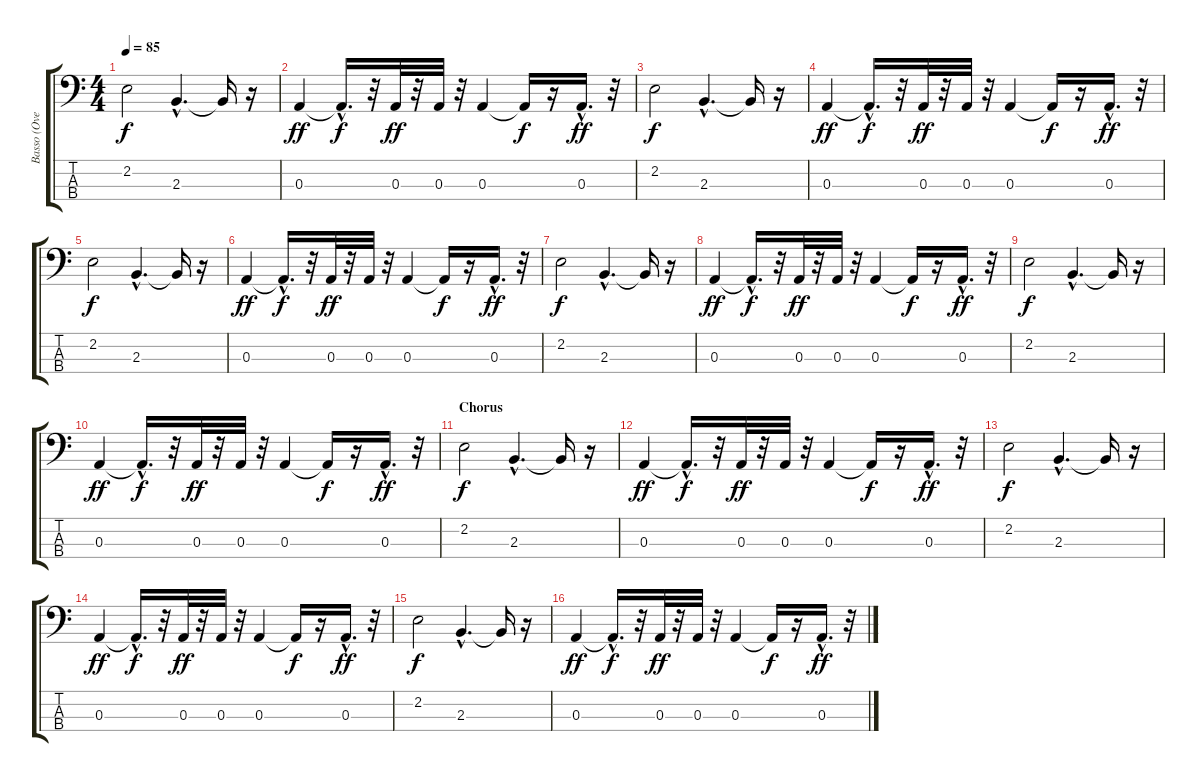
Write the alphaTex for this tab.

\track ("Basso (Overdub)" "Basso (Ove") {instrument acousticbass}
\staff {score tabs}
\tuning (G2 D2 A1 E1) {hide}
\ts (4 4)
\tempo 85
\clef f4
\ks c
2.2.2{dy f} 2.3{hac}.4{d} 2.3{t}.16 r.16 |
0.3.4{dy ff} 0.3{hac t}.16{d dy f} r.32 0.3.32{dy ff} r.32 0.3.32 r.32 0.3.4 0.3{t}.16{dy f} r.16 0.3{hac}.16{d dy ff} r.32 |
2.2.2{dy f} 2.3{hac}.4{d} 2.3{t}.16 r.16 |
0.3.4{dy ff} 0.3{hac t}.16{d dy f} r.32 0.3.32{dy ff} r.32 0.3.32 r.32 0.3.4 0.3{t}.16{dy f} r.16 0.3{hac}.16{d dy ff} r.32 |
2.2.2{dy f} 2.3{hac}.4{d} 2.3{t}.16 r.16 |
0.3.4{dy ff} 0.3{hac t}.16{d dy f} r.32 0.3.32{dy ff} r.32 0.3.32 r.32 0.3.4 0.3{t}.16{dy f} r.16 0.3{hac}.16{d dy ff} r.32 |
2.2.2{dy f} 2.3{hac}.4{d} 2.3{t}.16 r.16 |
0.3.4{dy ff} 0.3{hac t}.16{d dy f} r.32 0.3.32{dy ff} r.32 0.3.32 r.32 0.3.4 0.3{t}.16{dy f} r.16 0.3{hac}.16{d dy ff} r.32 |
2.2.2{dy f} 2.3{hac}.4{d} 2.3{t}.16 r.16 |
0.3.4{dy ff} 0.3{hac t}.16{d dy f} r.32 0.3.32{dy ff} r.32 0.3.32 r.32 0.3.4 0.3{t}.16{dy f} r.16 0.3{hac}.16{d dy ff} r.32 |
\section ("" "Chorus")
2.2.2{dy f} 2.3{hac}.4{d} 2.3{t}.16 r.16 |
0.3.4{dy ff} 0.3{hac t}.16{d dy f} r.32 0.3.32{dy ff} r.32 0.3.32 r.32 0.3.4 0.3{t}.16{dy f} r.16 0.3{hac}.16{d dy ff} r.32 |
2.2.2{dy f} 2.3{hac}.4{d} 2.3{t}.16 r.16 |
0.3.4{dy ff} 0.3{hac t}.16{d dy f} r.32 0.3.32{dy ff} r.32 0.3.32 r.32 0.3.4 0.3{t}.16{dy f} r.16 0.3{hac}.16{d dy ff} r.32 |
2.2.2{dy f} 2.3{hac}.4{d} 2.3{t}.16 r.16 |
0.3.4{dy ff} 0.3{hac t}.16{d dy f} r.32 0.3.32{dy ff} r.32 0.3.32 r.32 0.3.4 0.3{t}.16{dy f} r.16 0.3{hac}.16{d dy ff} r.32
